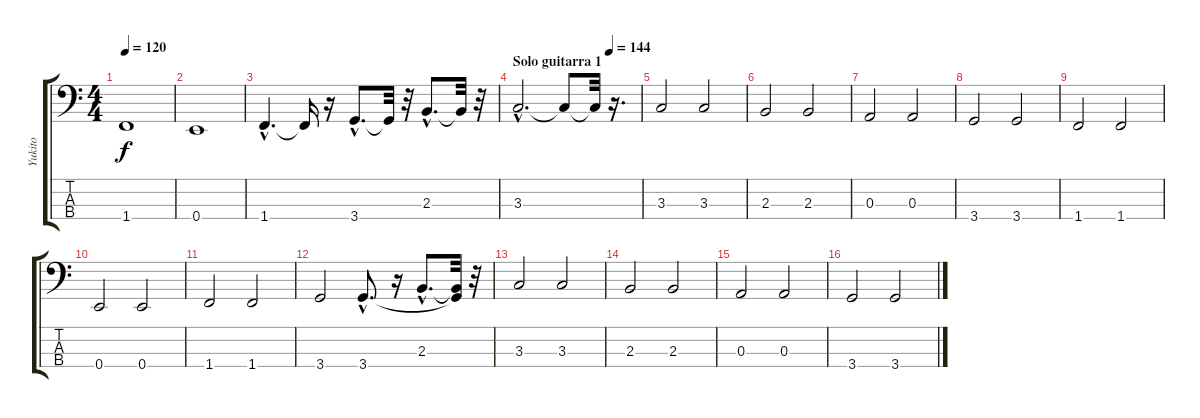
\track ("Yukito" "Yukito") {instrument electricbassfinger}
\staff {score tabs}
\tuning (G2 D2 A1 E1) {hide}
\ts (4 4)
\tempo 120
\clef f4
\ks c
1.4.1{dy f} |
0.4.1 |
1.4{hac}.4{d} 1.4{t}.16 r.16 3.4{hac}.8{d} 3.4{t}.32 r.32 2.3{hac}.8{d} 2.3{t}.32 r.32 |
\section ("" "Solo guitarra 1")
\tempo (144 0.75)
3.3{hac}.2{d} 3.3{t}.8 3.3{t}.32 r.16{d} |
3.3.2 3.3.2 |
2.3.2 2.3.2 |
0.3.2 0.3.2 |
3.4.2 3.4.2 |
1.4.2 1.4.2 |
0.4.2 0.4.2 |
1.4.2 1.4.2 |
3.4.2 3.4{hac}.8{d} r.16 2.3{hac}.8{d} (2.3{t} 3.4{t}).32 r.32 |
3.3.2 3.3.2 |
2.3.2 2.3.2 |
0.3.2 0.3.2 |
3.4.2 3.4.2
